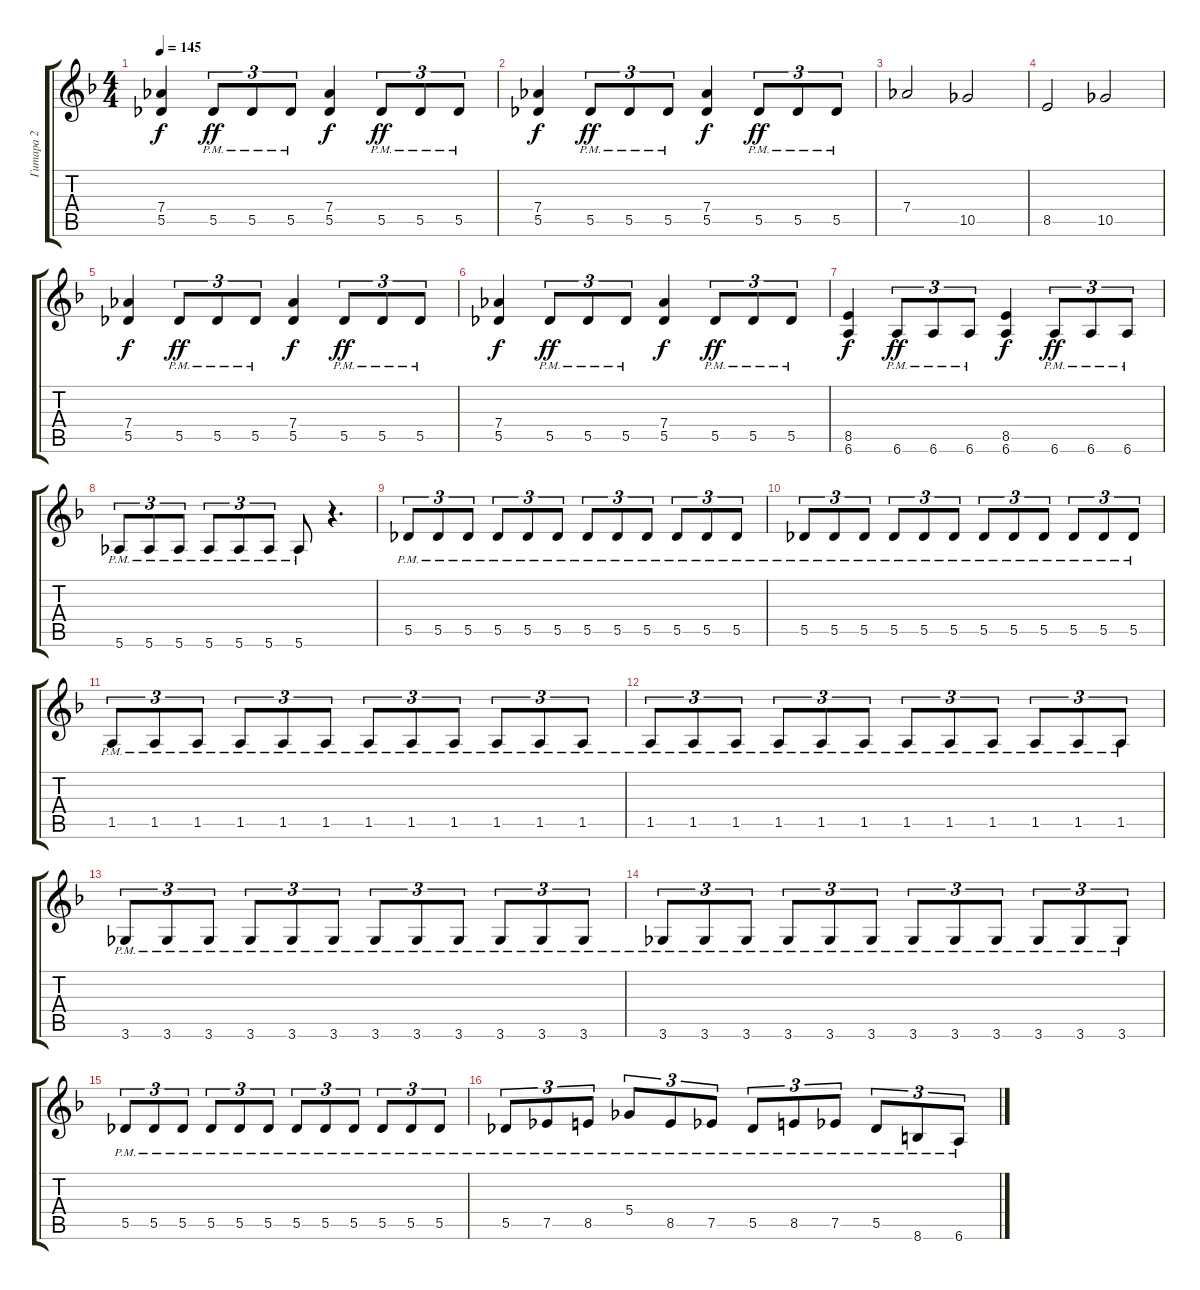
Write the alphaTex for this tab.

\track ("Гитара 2" "Гитара 2") {instrument distortionguitar}
\staff {score tabs}
\tuning (Eb4 Bb3 Gb3 Db3 Ab2 Eb2) {hide}
\ts (4 4)
\tempo 145
\clef g2
\ks dminor
(7.4 5.5).4{dy f} 5.5{pm}.8{tu (3 2) dy ff} 5.5{pm}.8{tu (3 2)} 5.5{pm}.8{tu (3 2)} (7.4 5.5).4{dy f} 5.5{pm}.8{tu (3 2) dy ff} 5.5{pm}.8{tu (3 2)} 5.5{pm}.8{tu (3 2)} |
(7.4 5.5).4{dy f} 5.5{pm}.8{tu (3 2) dy ff} 5.5{pm}.8{tu (3 2)} 5.5{pm}.8{tu (3 2)} (7.4 5.5).4{dy f} 5.5{pm}.8{tu (3 2) dy ff} 5.5{pm}.8{tu (3 2)} 5.5{pm}.8{tu (3 2)} |
7.4.2 10.5.2 |
8.5.2 10.5.2 |
(7.4 5.5).4{dy f} 5.5{pm}.8{tu (3 2) dy ff} 5.5{pm}.8{tu (3 2)} 5.5{pm}.8{tu (3 2)} (7.4 5.5).4{dy f} 5.5{pm}.8{tu (3 2) dy ff} 5.5{pm}.8{tu (3 2)} 5.5{pm}.8{tu (3 2)} |
(7.4 5.5).4{dy f} 5.5{pm}.8{tu (3 2) dy ff} 5.5{pm}.8{tu (3 2)} 5.5{pm}.8{tu (3 2)} (7.4 5.5).4{dy f} 5.5{pm}.8{tu (3 2) dy ff} 5.5{pm}.8{tu (3 2)} 5.5{pm}.8{tu (3 2)} |
(8.5 6.6).4{dy f} 6.6{pm}.8{tu (3 2) dy ff} 6.6{pm}.8{tu (3 2)} 6.6{pm}.8{tu (3 2)} (8.5 6.6).4{dy f} 6.6{pm}.8{tu (3 2) dy ff} 6.6{pm}.8{tu (3 2)} 6.6{pm}.8{tu (3 2)} |
5.6{pm}.8{tu (3 2)} 5.6{pm}.8{tu (3 2)} 5.6{pm}.8{tu (3 2)} 5.6{pm}.8{tu (3 2)} 5.6{pm}.8{tu (3 2)} 5.6{pm}.8{tu (3 2)} 5.6{pm}.8 r.4{d} |
5.5{pm}.8{tu (3 2)} 5.5{pm}.8{tu (3 2)} 5.5{pm}.8{tu (3 2)} 5.5{pm}.8{tu (3 2)} 5.5{pm}.8{tu (3 2)} 5.5{pm}.8{tu (3 2)} 5.5{pm}.8{tu (3 2)} 5.5{pm}.8{tu (3 2)} 5.5{pm}.8{tu (3 2)} 5.5{pm}.8{tu (3 2)} 5.5{pm}.8{tu (3 2)} 5.5{pm}.8{tu (3 2)} |
5.5{pm}.8{tu (3 2)} 5.5{pm}.8{tu (3 2)} 5.5{pm}.8{tu (3 2)} 5.5{pm}.8{tu (3 2)} 5.5{pm}.8{tu (3 2)} 5.5{pm}.8{tu (3 2)} 5.5{pm}.8{tu (3 2)} 5.5{pm}.8{tu (3 2)} 5.5{pm}.8{tu (3 2)} 5.5{pm}.8{tu (3 2)} 5.5{pm}.8{tu (3 2)} 5.5{pm}.8{tu (3 2)} |
1.5{pm}.8{tu (3 2)} 1.5{pm}.8{tu (3 2)} 1.5{pm}.8{tu (3 2)} 1.5{pm}.8{tu (3 2)} 1.5{pm}.8{tu (3 2)} 1.5{pm}.8{tu (3 2)} 1.5{pm}.8{tu (3 2)} 1.5{pm}.8{tu (3 2)} 1.5{pm}.8{tu (3 2)} 1.5{pm}.8{tu (3 2)} 1.5{pm}.8{tu (3 2)} 1.5{pm}.8{tu (3 2)} |
1.5{pm}.8{tu (3 2)} 1.5{pm}.8{tu (3 2)} 1.5{pm}.8{tu (3 2)} 1.5{pm}.8{tu (3 2)} 1.5{pm}.8{tu (3 2)} 1.5{pm}.8{tu (3 2)} 1.5{pm}.8{tu (3 2)} 1.5{pm}.8{tu (3 2)} 1.5{pm}.8{tu (3 2)} 1.5{pm}.8{tu (3 2)} 1.5{pm}.8{tu (3 2)} 1.5{pm}.8{tu (3 2)} |
3.6{pm}.8{tu (3 2)} 3.6{pm}.8{tu (3 2)} 3.6{pm}.8{tu (3 2)} 3.6{pm}.8{tu (3 2)} 3.6{pm}.8{tu (3 2)} 3.6{pm}.8{tu (3 2)} 3.6{pm}.8{tu (3 2)} 3.6{pm}.8{tu (3 2)} 3.6{pm}.8{tu (3 2)} 3.6{pm}.8{tu (3 2)} 3.6{pm}.8{tu (3 2)} 3.6{pm}.8{tu (3 2)} |
3.6{pm}.8{tu (3 2)} 3.6{pm}.8{tu (3 2)} 3.6{pm}.8{tu (3 2)} 3.6{pm}.8{tu (3 2)} 3.6{pm}.8{tu (3 2)} 3.6{pm}.8{tu (3 2)} 3.6{pm}.8{tu (3 2)} 3.6{pm}.8{tu (3 2)} 3.6{pm}.8{tu (3 2)} 3.6{pm}.8{tu (3 2)} 3.6{pm}.8{tu (3 2)} 3.6{pm}.8{tu (3 2)} |
5.5{pm}.8{tu (3 2)} 5.5{pm}.8{tu (3 2)} 5.5{pm}.8{tu (3 2)} 5.5{pm}.8{tu (3 2)} 5.5{pm}.8{tu (3 2)} 5.5{pm}.8{tu (3 2)} 5.5{pm}.8{tu (3 2)} 5.5{pm}.8{tu (3 2)} 5.5{pm}.8{tu (3 2)} 5.5{pm}.8{tu (3 2)} 5.5{pm}.8{tu (3 2)} 5.5{pm}.8{tu (3 2)} |
5.5{pm}.8{tu (3 2)} 7.5{pm}.8{tu (3 2)} 8.5{pm}.8{tu (3 2)} 5.4{pm}.8{tu (3 2)} 8.5{pm}.8{tu (3 2)} 7.5{pm}.8{tu (3 2)} 5.5{pm}.8{tu (3 2)} 8.5{pm}.8{tu (3 2)} 7.5{pm}.8{tu (3 2)} 5.5{pm}.8{tu (3 2)} 8.6{pm}.8{tu (3 2)} 6.6{pm}.8{tu (3 2)}
